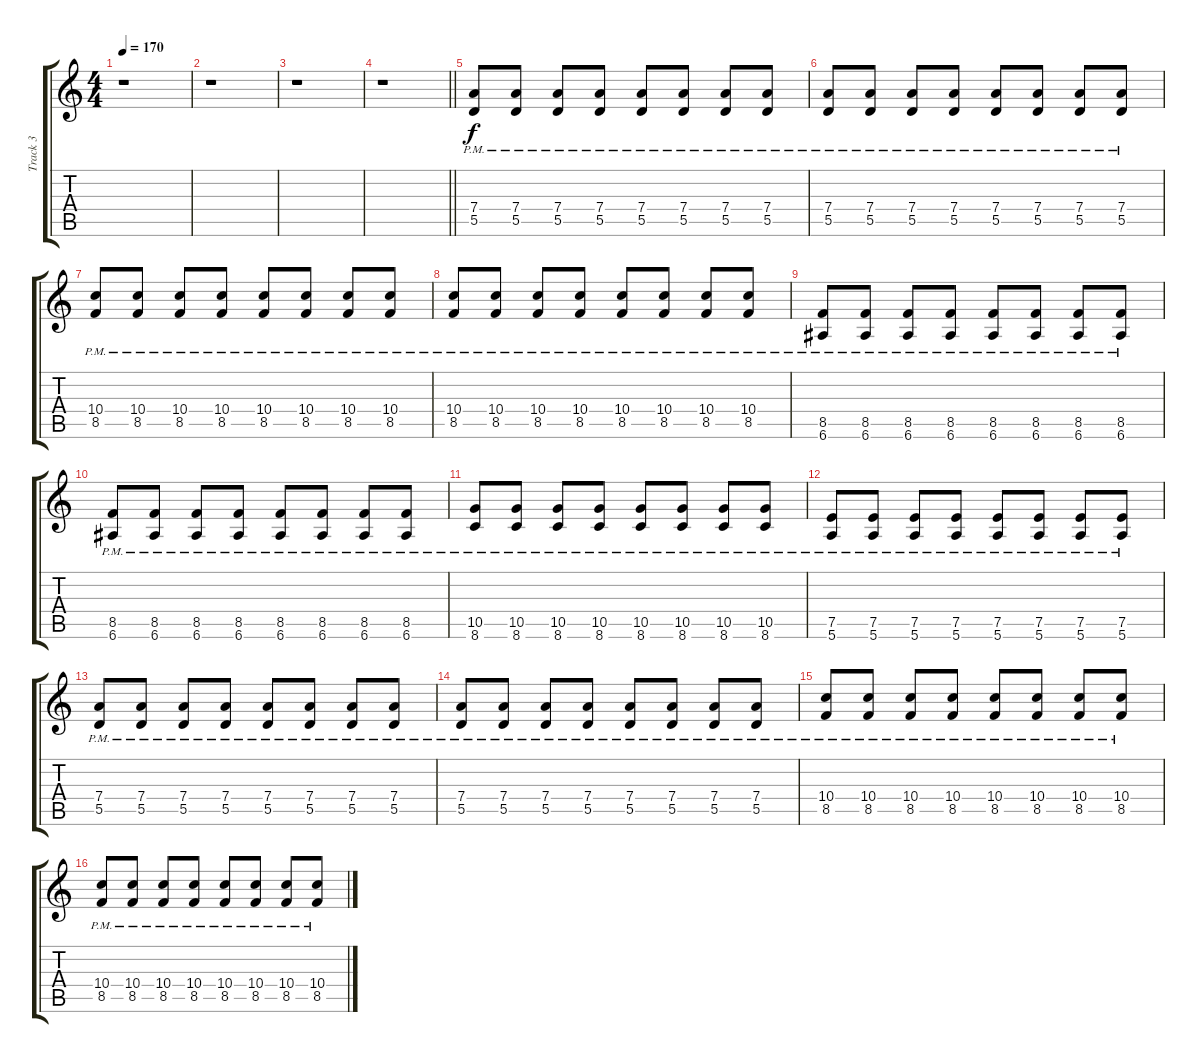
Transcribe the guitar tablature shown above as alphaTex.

\track ("Track 3" "Track 3") {instrument overdrivenguitar}
\staff {score tabs}
\tuning (E4 B3 G3 D3 A2 E2) {hide}
\ts (4 4)
\tempo 170
\clef g2
\ks c
r.1{dy f instrument overdrivenguitar} |
r.1 |
r.1 |
\barLineRight lightlight
r.1 |
(7.4{pm} 5.5{pm}).8 (7.4{pm} 5.5{pm}).8 (7.4{pm} 5.5{pm}).8 (7.4{pm} 5.5{pm}).8 (7.4{pm} 5.5{pm}).8 (7.4{pm} 5.5{pm}).8 (7.4{pm} 5.5{pm}).8 (7.4{pm} 5.5{pm}).8 |
(7.4{pm} 5.5{pm}).8 (7.4{pm} 5.5{pm}).8 (7.4{pm} 5.5{pm}).8 (7.4{pm} 5.5{pm}).8 (7.4{pm} 5.5{pm}).8 (7.4{pm} 5.5{pm}).8 (7.4{pm} 5.5{pm}).8 (7.4{pm} 5.5{pm}).8 |
(10.4{pm} 8.5{pm}).8 (10.4{pm} 8.5{pm}).8 (10.4{pm} 8.5{pm}).8 (10.4{pm} 8.5{pm}).8 (10.4{pm} 8.5{pm}).8 (10.4{pm} 8.5{pm}).8 (10.4{pm} 8.5{pm}).8 (10.4{pm} 8.5{pm}).8 |
(10.4{pm} 8.5{pm}).8 (10.4{pm} 8.5{pm}).8 (10.4{pm} 8.5{pm}).8 (10.4{pm} 8.5{pm}).8 (10.4{pm} 8.5{pm}).8 (10.4{pm} 8.5{pm}).8 (10.4{pm} 8.5{pm}).8 (10.4{pm} 8.5{pm}).8 |
(8.5{pm} 6.6{pm}).8 (8.5{pm} 6.6{pm}).8 (8.5{pm} 6.6{pm}).8 (8.5{pm} 6.6{pm}).8 (8.5{pm} 6.6{pm}).8 (8.5{pm} 6.6{pm}).8 (8.5{pm} 6.6{pm}).8 (8.5{pm} 6.6{pm}).8 |
(8.5{pm} 6.6{pm}).8 (8.5{pm} 6.6{pm}).8 (8.5{pm} 6.6{pm}).8 (8.5{pm} 6.6{pm}).8 (8.5{pm} 6.6{pm}).8 (8.5{pm} 6.6{pm}).8 (8.5{pm} 6.6{pm}).8 (8.5{pm} 6.6{pm}).8 |
(10.5{pm} 8.6{pm}).8 (10.5{pm} 8.6{pm}).8 (10.5{pm} 8.6{pm}).8 (10.5{pm} 8.6{pm}).8 (10.5{pm} 8.6{pm}).8 (10.5{pm} 8.6{pm}).8 (10.5{pm} 8.6{pm}).8 (10.5{pm} 8.6{pm}).8 |
(7.5{pm} 5.6{pm}).8 (7.5{pm} 5.6{pm}).8 (7.5{pm} 5.6{pm}).8 (7.5{pm} 5.6{pm}).8 (7.5{pm} 5.6{pm}).8 (7.5{pm} 5.6{pm}).8 (7.5{pm} 5.6{pm}).8 (7.5{pm} 5.6{pm}).8 |
(7.4{pm} 5.5{pm}).8 (7.4{pm} 5.5{pm}).8 (7.4{pm} 5.5{pm}).8 (7.4{pm} 5.5{pm}).8 (7.4{pm} 5.5{pm}).8 (7.4{pm} 5.5{pm}).8 (7.4{pm} 5.5{pm}).8 (7.4{pm} 5.5{pm}).8 |
(7.4{pm} 5.5{pm}).8 (7.4{pm} 5.5{pm}).8 (7.4{pm} 5.5{pm}).8 (7.4{pm} 5.5{pm}).8 (7.4{pm} 5.5{pm}).8 (7.4{pm} 5.5{pm}).8 (7.4{pm} 5.5{pm}).8 (7.4{pm} 5.5{pm}).8 |
(10.4{pm} 8.5{pm}).8 (10.4{pm} 8.5{pm}).8 (10.4{pm} 8.5{pm}).8 (10.4{pm} 8.5{pm}).8 (10.4{pm} 8.5{pm}).8 (10.4{pm} 8.5{pm}).8 (10.4{pm} 8.5{pm}).8 (10.4{pm} 8.5{pm}).8 |
(10.4{pm} 8.5{pm}).8 (10.4{pm} 8.5{pm}).8 (10.4{pm} 8.5{pm}).8 (10.4{pm} 8.5{pm}).8 (10.4{pm} 8.5{pm}).8 (10.4{pm} 8.5{pm}).8 (10.4{pm} 8.5{pm}).8 (10.4{pm} 8.5{pm}).8
